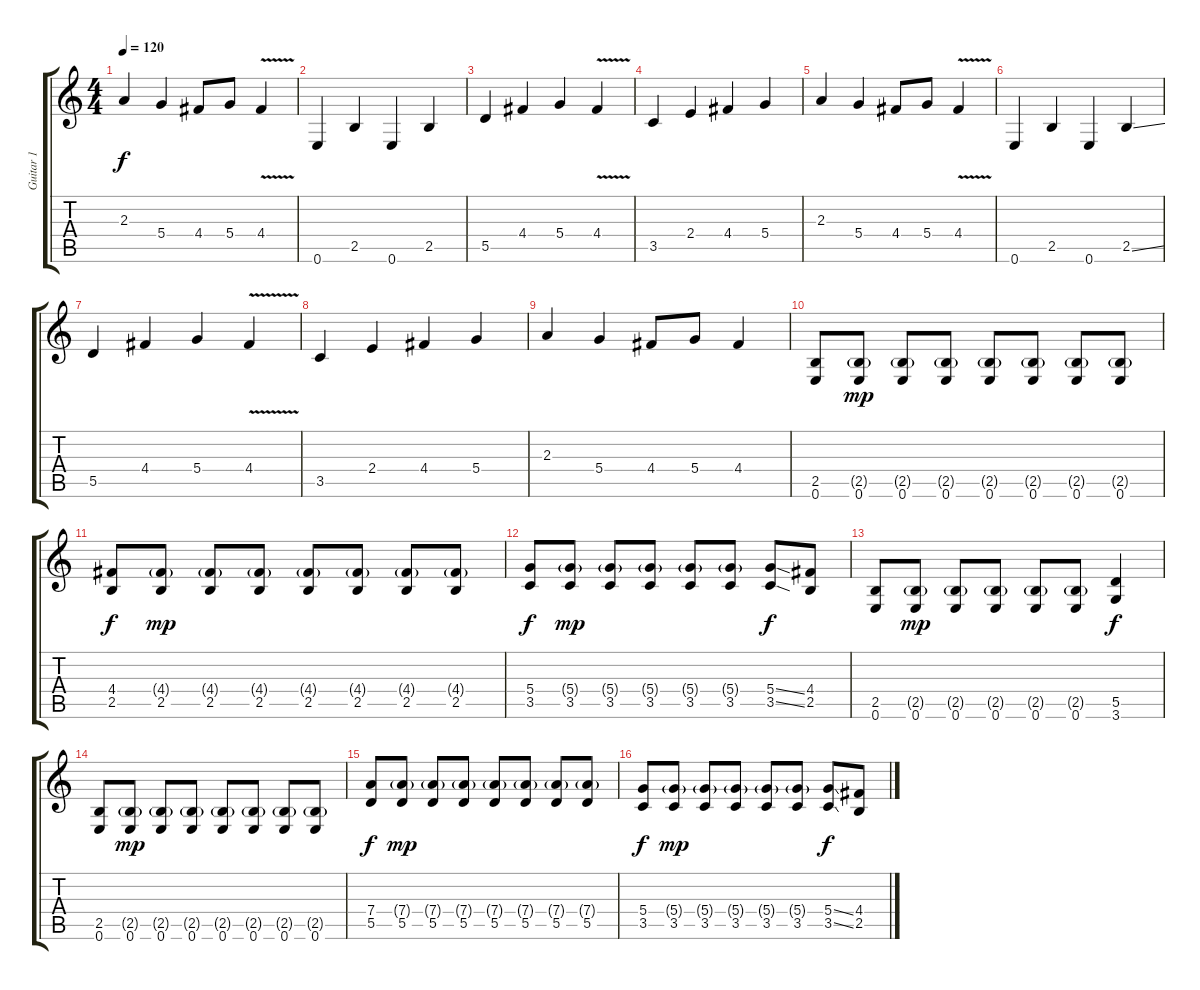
\track ("Guitar 1" "Guitar 1") {instrument distortionguitar}
\staff {score tabs}
\tuning (E4 B3 G3 D3 A2 E2) {hide}
\ts (4 4)
\tempo 120
\clef g2
\ks c
2.3.4{dy f} 5.4.4 4.4.8 5.4.8 4.4{v}.4 |
0.6.4 2.5.4 0.6.4 2.5.4 |
5.5.4 4.4.4 5.4.4 4.4{v}.4 |
3.5.4 2.4.4 4.4.4 5.4.4 |
2.3.4 5.4.4 4.4.8 5.4.8 4.4{v}.4 |
0.6.4 2.5.4 0.6.4 2.5{ss}.4 |
5.5.4 4.4.4 5.4.4 4.4{v}.4 |
3.5.4 2.4.4 4.4.4 5.4.4 |
2.3.4 5.4.4 4.4.8 5.4.8 4.4.4 |
(2.5 0.6).8 (2.5{g} 0.6).8{dy mp} (2.5{g} 0.6).8 (2.5{g} 0.6).8 (2.5{g} 0.6).8 (2.5{g} 0.6).8 (2.5{g} 0.6).8 (2.5{g} 0.6).8 |
(4.4 2.5).8{dy f} (4.4{g} 2.5).8{dy mp} (4.4{g} 2.5).8 (4.4{g} 2.5).8 (4.4{g} 2.5).8 (4.4{g} 2.5).8 (4.4{g} 2.5).8 (4.4{g} 2.5).8 |
(5.4 3.5).8{dy f} (5.4{g} 3.5).8{dy mp} (5.4{g} 3.5).8 (5.4{g} 3.5).8 (5.4{g} 3.5).8 (5.4{g} 3.5).8 (5.4{ss} 3.5{ss}).8{dy f} (4.4 2.5).8 |
(2.5 0.6).8 (2.5{g} 0.6).8{dy mp} (2.5{g} 0.6).8 (2.5{g} 0.6).8 (2.5{g} 0.6).8 (2.5{g} 0.6).8 (5.5 3.6).4{dy f} |
(2.5 0.6).8 (2.5{g} 0.6).8{dy mp} (2.5{g} 0.6).8 (2.5{g} 0.6).8 (2.5{g} 0.6).8 (2.5{g} 0.6).8 (2.5{g} 0.6).8 (2.5{g} 0.6).8 |
(7.4 5.5).8{dy f} (7.4{g} 5.5).8{dy mp} (7.4{g} 5.5).8 (7.4{g} 5.5).8 (7.4{g} 5.5).8 (7.4{g} 5.5).8 (7.4{g} 5.5).8 (7.4{g} 5.5).8 |
(5.4 3.5).8{dy f} (5.4{g} 3.5).8{dy mp} (5.4{g} 3.5).8 (5.4{g} 3.5).8 (5.4{g} 3.5).8 (5.4{g} 3.5).8 (5.4{ss} 3.5{ss}).8{dy f} (4.4 2.5).8
